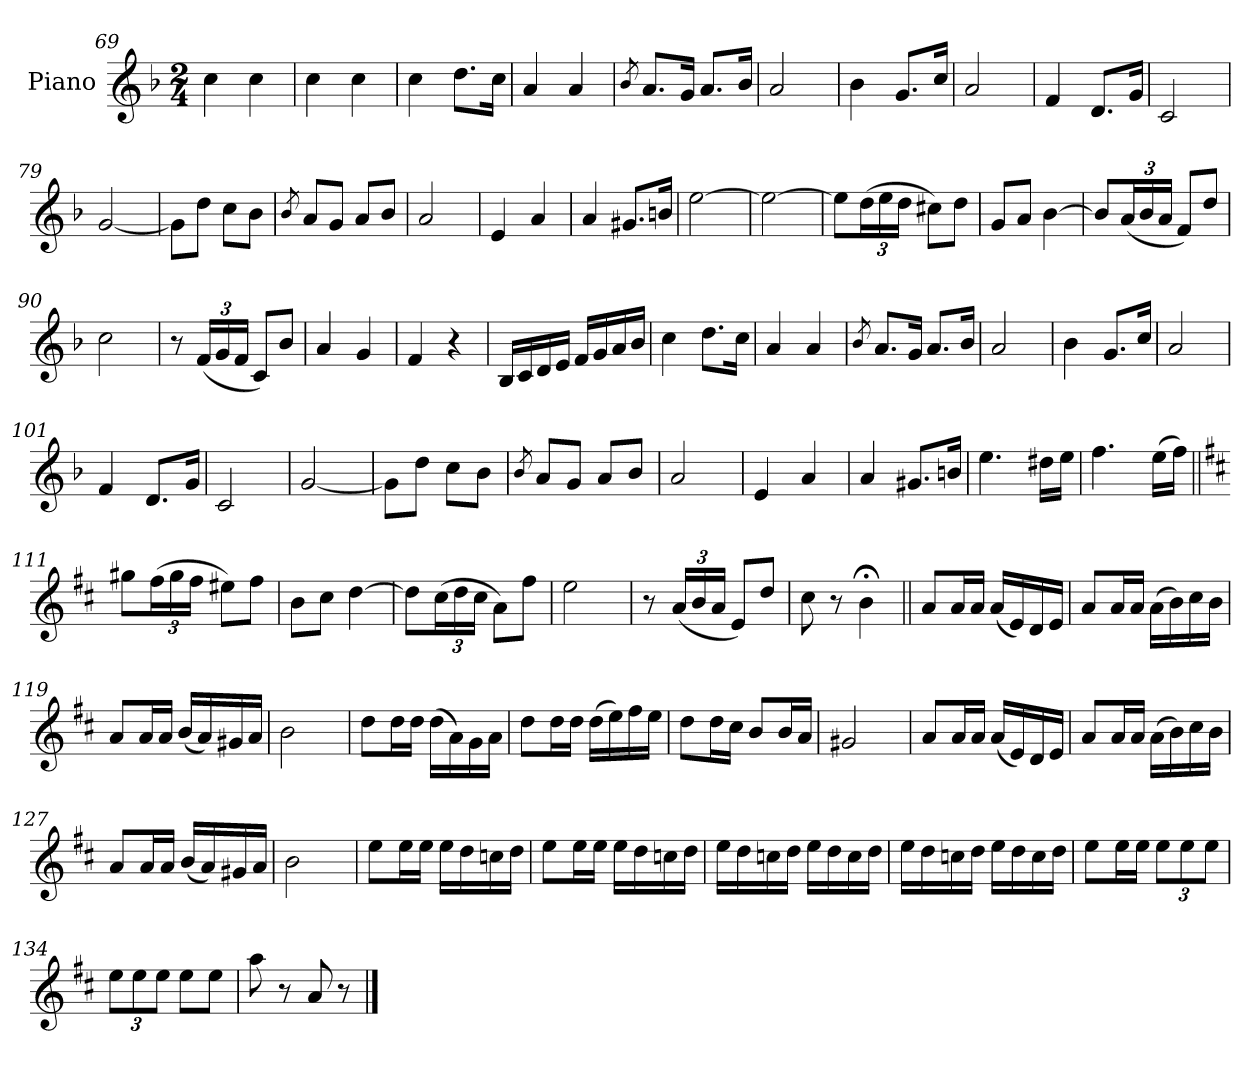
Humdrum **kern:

**kern
*part1
*staff1
*I"Piano
*I'Pno.
*clefG2
*k[b-]
*M2/4
=69
4cc
4cc
=70
4cc
4cc
=71
4cc
8.ddL
16ccJk
=72
4a
4a
=73
8qb-
8.aL
16gJk
8.aL
16b-Jk
=74
2a
=75
4b-
8.gL
16ccJk
=76
2a
=77
4f
8.dL
16gJk
=78
2c
=79
[2g
=80
8gL]
8ddJ
8ccL
8b-J
=81
8qb-
8aL
8gJ
8aL
8b-J
=82
2a
=83
4e
4a
=84
4a
8.g#XL
16bnJk
=85
[2ee
=86
2ee_
=87
8eeL]
*Xbrackettup
(>24ddL
24ee
24ddJJ
8cc#XL)
8ddJ
=88
8gL
8aJ
[4b-
=89
8b-L]
(<24aL
24b-
24aJJ
8fL)
8ddJ
=90
2cc
=91
8r
(<24fLL
24g
24fJJ
8cL)
8b-J
=92
4a
4g
=93
4f
4r
=94
16B-LL
16c
16d
16eJJ
16fLL
16g
16a
16b-JJ
=95
4cc
8.ddL
16ccJk
=96
4a
4a
=97
8qb-
8.aL
16gJk
8.aL
16b-Jk
=98
2a
=99
4b-
8.gL
16ccJk
=100
2a
=101
4f
8.dL
16gJk
=102
2c
=103
[2g
=104
8gL]
8ddJ
8ccL
8b-J
=105
8qb-
8aL
8gJ
8aL
8b-J
=106
2a
=107
4e
4a
=108
4a
8.g#XL
16bnJk
=109
4.ee
16dd#XLL
16eeJJ
=110
4.ff
(>16eeLL
16ffJJ)
=111||
*k[f#c#]
8gg#XL
(>24ff#L
24gg#
24ff#JJ
8ee#XL)
8ff#J
=112
8bL
8cc#J
[4dd
=113
8ddL]
(>24cc#L
24dd
24cc#JJ
8aL)
8ff#J
=114
2ee
=115
8r
(<24aLL
24b
24aJJ
8eL)
8ddJ
=116
8cc#
8r
4b;<
=117||
8aL
16aL
16aJJ
(<16aLL
16e)
16d
16eJJ
=118
8aL
16aL
16aJJ
(>16aLL
16b)
16cc#
16bJJ
=119
8aL
16aL
16aJJ
(<16bLL
16a)
16g#X
16aJJ
=120
2b
=121
8ddL
16ddL
16ddJJ
(>16ddLL
16a)
16g
16aJJ
=122
8ddL
16ddL
16ddJJ
(>16ddLL
16ee)
16ff#
16eeJJ
=123
8ddL
16ddL
16cc#JJ
8bL
16bL
16aJJ
=124
2g#X
=125
8aL
16aL
16aJJ
(<16aLL
16e)
16d
16eJJ
=126
8aL
16aL
16aJJ
(>16aLL
16b)
16cc#
16bJJ
=127
8aL
16aL
16aJJ
(<16bLL
16a)
16g#X
16aJJ
=128
2b
=129
8eeL
16eeL
16eeJJ
16eeLL
16dd
16ccn
16ddJJ
=130
8eeL
16eeL
16eeJJ
16eeLL
16dd
16ccn
16ddJJ
=131
16eeLL
16dd
16ccn
16ddJJ
16eeLL
16dd
16cc
16ddJJ
=132
16eeLL
16dd
16ccn
16ddJJ
16eeLL
16dd
16cc
16ddJJ
=133
8eeL
16eeL
16eeJJ
12eeL
12ee
12eeJ
=134
12eeL
12ee
12eeJ
8eeL
8eeJ
=135
8aa
8r
8a
8r
==
*-
